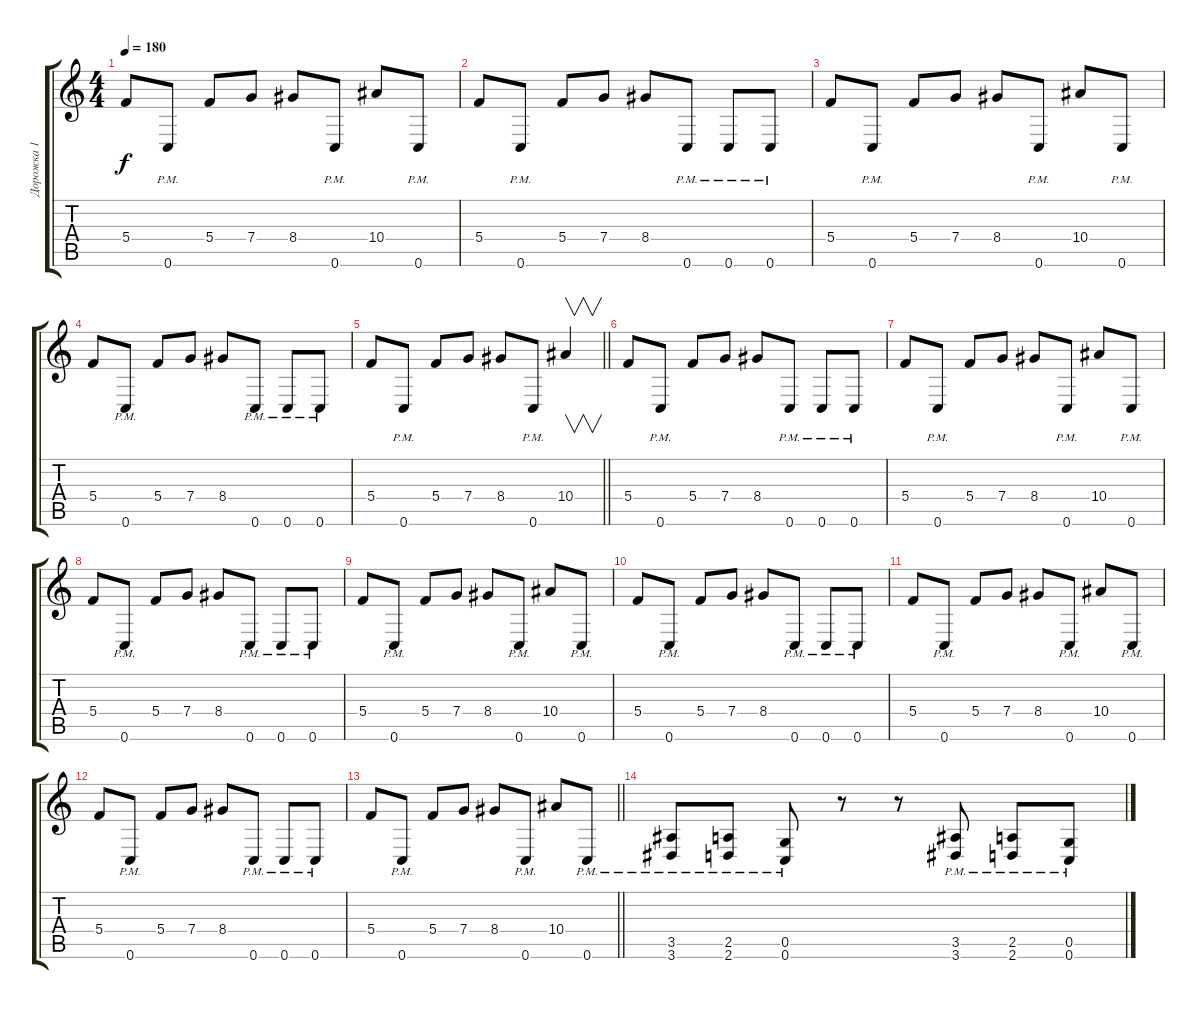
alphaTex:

\track ("Дорожка 1" "Дорожка 1") {instrument distortionguitar}
\staff {score tabs}
\tuning (D4 A3 F3 C3 G2 C2) {hide}
\ts (4 4)
\tempo 180
\clef g2
\ks c
5.4.8{dy f} 0.6{pm}.8 5.4.8 7.4.8 8.4.8 0.6{pm}.8 10.4.8 0.6{pm}.8 |
5.4.8 0.6{pm}.8 5.4.8 7.4.8 8.4.8 0.6{pm}.8 0.6{pm}.8 0.6{pm}.8 |
5.4.8 0.6{pm}.8 5.4.8 7.4.8 8.4.8 0.6{pm}.8 10.4.8 0.6{pm}.8 |
5.4.8 0.6{pm}.8 5.4.8 7.4.8 8.4.8 0.6{pm}.8 0.6{pm}.8 0.6{pm}.8 |
\barLineRight lightlight
5.4.8 0.6{pm}.8 5.4.8 7.4.8 8.4.8 0.6{pm}.8 10.4.4{v instrument guitarharmonics} |
5.4.8{instrument distortionguitar} 0.6{pm}.8 5.4.8 7.4.8 8.4.8 0.6{pm}.8 0.6{pm}.8 0.6{pm}.8 |
5.4.8 0.6{pm}.8 5.4.8 7.4.8 8.4.8 0.6{pm}.8 10.4.8 0.6{pm}.8 |
5.4.8 0.6{pm}.8 5.4.8 7.4.8 8.4.8 0.6{pm}.8 0.6{pm}.8 0.6{pm}.8 |
5.4.8 0.6{pm}.8 5.4.8 7.4.8 8.4.8 0.6{pm}.8 10.4.8 0.6{pm}.8 |
5.4.8 0.6{pm}.8 5.4.8 7.4.8 8.4.8 0.6{pm}.8 0.6{pm}.8 0.6{pm}.8 |
5.4.8 0.6{pm}.8 5.4.8 7.4.8 8.4.8 0.6{pm}.8 10.4.8 0.6{pm}.8 |
5.4.8 0.6{pm}.8 5.4.8 7.4.8 8.4.8 0.6{pm}.8 0.6{pm}.8 0.6{pm}.8 |
\barLineRight lightlight
5.4.8 0.6{pm}.8 5.4.8 7.4.8 8.4.8 0.6{pm}.8 10.4.8 0.6{pm}.8 |
(3.5{pm} 3.6{pm}).8{instrument distortionguitar} (2.5{pm} 2.6{pm}).8 (0.5{pm} 0.6{pm}).8 r.8 r.8 (3.5{pm} 3.6{pm}).8 (2.5{pm} 2.6{pm}).8 (0.5{pm} 0.6{pm}).8
